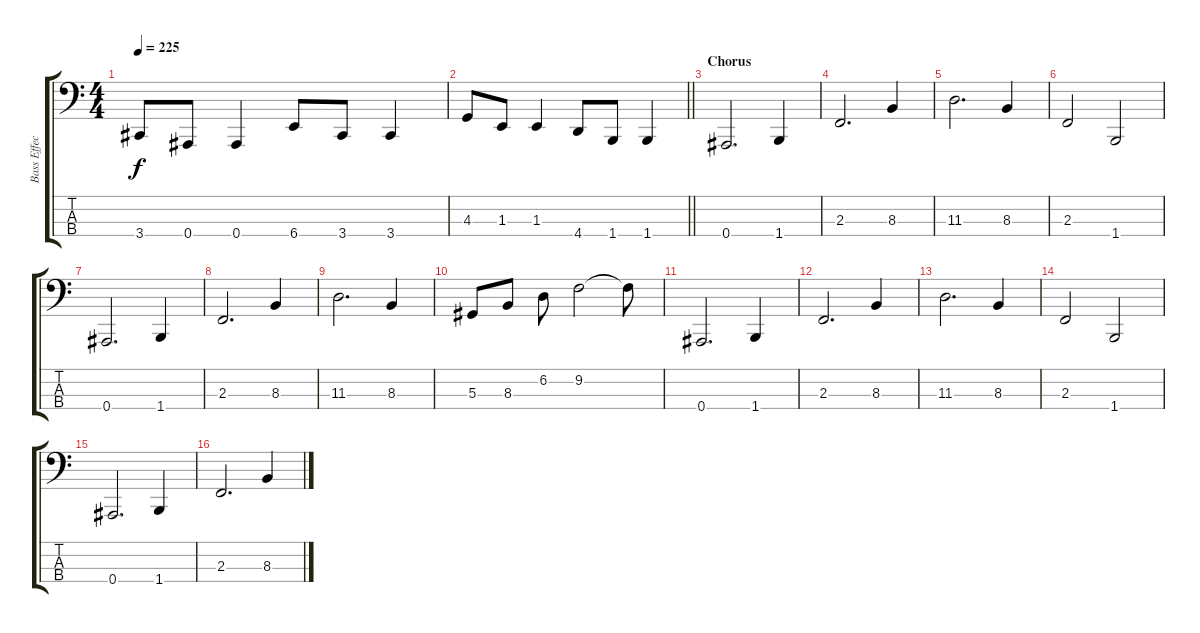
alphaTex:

\track ("Bass Effect" "Bass Effec") {instrument overdrivenguitar}
\staff {score tabs}
\tuning (Db2 Ab1 Eb1 Bb0) {hide}
\ts (4 4)
\tempo 225
\clef f4
\ks c
3.4.8{dy f} 0.4.8 0.4.4 6.4.8 3.4.8 3.4.4 |
\barLineRight lightlight
4.3.8 1.3.8 1.3.4 4.4.8 1.4.8 1.4.4 |
\section ("" "Chorus")
0.4.2{d} 1.4.4 |
2.3.2{d} 8.3.4 |
11.3.2{d} 8.3.4 |
2.3.2 1.4.2 |
0.4.2{d} 1.4.4 |
2.3.2{d} 8.3.4 |
11.3.2{d} 8.3.4 |
5.3.8 8.3.8 6.2.8 9.2.2 9.2{t}.8 |
0.4.2{d} 1.4.4 |
2.3.2{d} 8.3.4 |
11.3.2{d} 8.3.4 |
2.3.2 1.4.2 |
0.4.2{d} 1.4.4 |
2.3.2{d} 8.3.4
